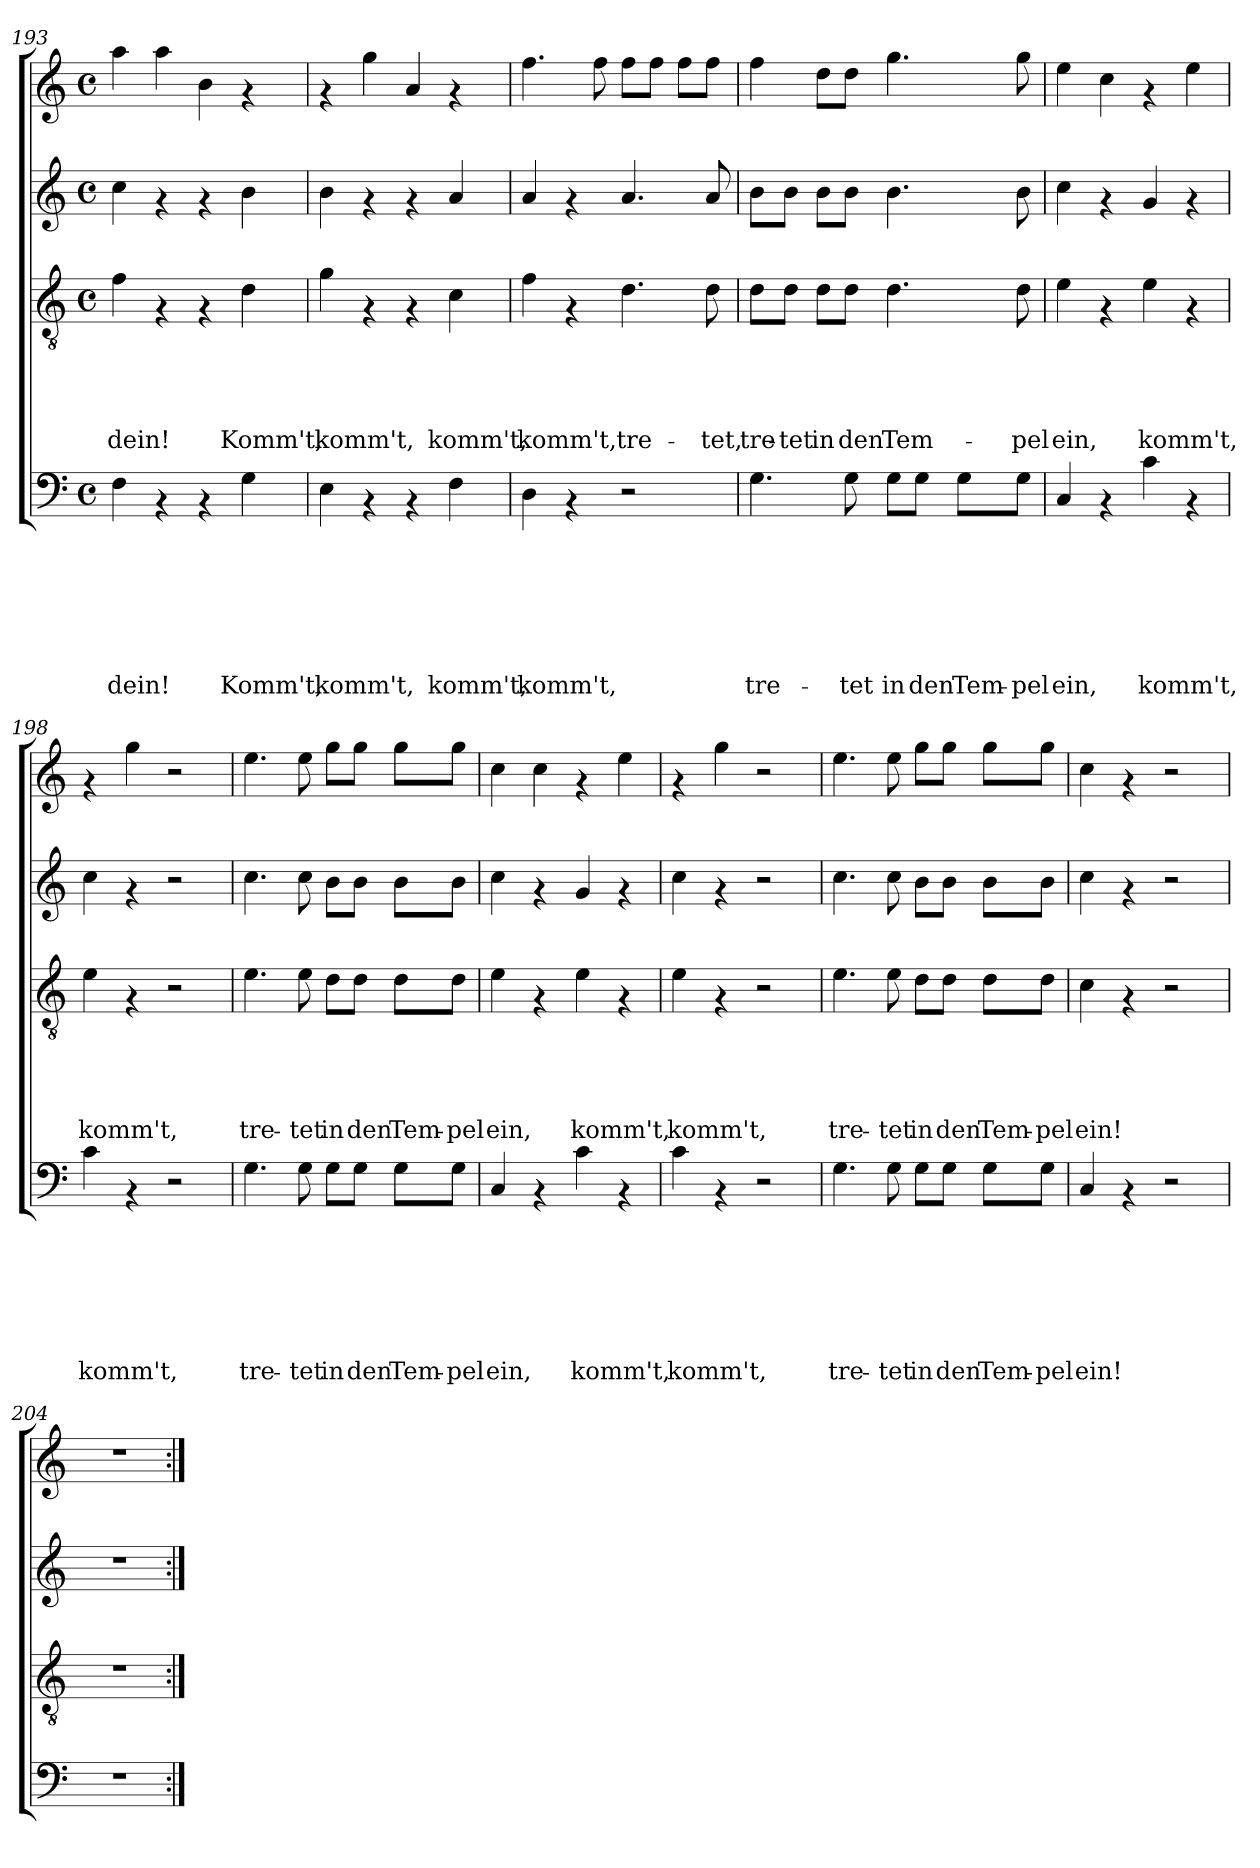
**kern	**text	**text	**text	**text	**text	**text	**text	**kern	**text	**text	**text	**text	**text	**kern	**kern
*part4	*part4	*part4	*part4	*part4	*part4	*part4	*part4	*part3	*part3	*part3	*part3	*part3	*part3	*part2	*part1
*staff4	*staff4	*staff4	*staff4	*staff4	*staff4	*staff4	*staff4	*staff3	*staff3	*staff3	*staff3	*staff3	*staff3	*staff2	*staff1
!!LO:PB:g=z
*clefF4	*	*	*	*	*	*	*	*clefGv2	*	*	*	*	*	*clefG2	*clefG2
*k[]	*	*	*	*	*	*	*	*k[]	*	*	*	*	*	*k[]	*k[]
*C:	*	*	*	*	*	*	*	*C:	*	*	*	*	*	*C:	*C:
*M4/4	*	*	*	*	*	*	*	*M4/4	*	*	*	*	*	*M4/4	*M4/4
*met(c)	*	*	*	*	*	*	*	*met(c)	*	*	*	*	*	*met(c)	*met(c)
=193	=193	=193	=193	=193	=193	=193	=193	=193	=193	=193	=193	=193	=193	=193	=193
!	!	!	!	!	!	!	!LO:LY:b	!	!	!	!	!	!LO:LY:b	!	!
4F\	.	.	.	.	.	.	dein!	4f\	.	.	.	.	dein!	4cc\	4aa\
4rAA	.	.	.	.	.	.	.	4rF	.	.	.	.	.	4rf	4aa\
4rAA	.	.	.	.	.	.	.	4rF	.	.	.	.	.	4rf	4b\
!	!	!	!	!	!	!	!LO:LY:b	!	!	!	!	!	!LO:LY:b	!	!
4G\	.	.	.	.	.	.	Komm't,	4d\	.	.	.	.	Komm't,	4b\	4rf
=194	=194	=194	=194	=194	=194	=194	=194	=194	=194	=194	=194	=194	=194	=194	=194
!	!	!	!	!	!	!	!LO:LY:b	!	!	!	!	!	!LO:LY:b	!	!
4E\	.	.	.	.	.	.	komm't,	4g\	.	.	.	.	komm't,	4b\	4rf
4rAA	.	.	.	.	.	.	.	4rF	.	.	.	.	.	4rf	4gg\
4rAA	.	.	.	.	.	.	.	4rF	.	.	.	.	.	4rf	4a/
!	!	!	!	!	!	!	!LO:LY:b	!	!	!	!	!	!LO:LY:b	!	!
4F\	.	.	.	.	.	.	komm't,	4c\	.	.	.	.	komm't,	4a/	4rf
=195	=195	=195	=195	=195	=195	=195	=195	=195	=195	=195	=195	=195	=195	=195	=195
!	!	!	!	!	!	!	!LO:LY:b	!	!	!	!	!	!LO:LY:b	!	!
4D\	.	.	.	.	.	.	komm't,	4f\	.	.	.	.	komm't,	4a/	4.ff\
4rAA	.	.	.	.	.	.	.	4rF	.	.	.	.	.	4rf	.
.	.	.	.	.	.	.	.	.	.	.	.	.	.	.	8ff\
!	!	!	!	!	!	!	!	!	!	!	!	!	!LO:LY:b	!	!
2r	.	.	.	.	.	.	.	4.d\	.	.	.	.	tre-	4.a/	8ff\L
.	.	.	.	.	.	.	.	.	.	.	.	.	.	.	8ff\J
.	.	.	.	.	.	.	.	.	.	.	.	.	.	.	8ff\L
!	!	!	!	!	!	!	!	!	!	!	!	!	!LO:LY:b	!	!
.	.	.	.	.	.	.	.	8d\	.	.	.	.	-tet,	8a/	8ff\J
!!LO:PB:g=z
=196	=196	=196	=196	=196	=196	=196	=196	=196	=196	=196	=196	=196	=196	=196	=196
!	!	!	!	!	!	!	!LO:LY:b	!	!	!	!	!	!LO:LY:b	!	!
4.G\	.	.	.	.	.	.	tre-	8d\L	.	.	.	.	tre-	8b\L	4ff\
!	!	!	!	!	!	!	!	!	!	!	!	!	!LO:LY:b	!	!
.	.	.	.	.	.	.	.	8d\J	.	.	.	.	-tet	8b\J	.
!	!	!	!	!	!	!	!	!	!	!	!	!	!LO:LY:b	!	!
.	.	.	.	.	.	.	.	8d\L	.	.	.	.	in	8b\L	8dd\L
!	!	!	!	!	!	!	!LO:LY:b	!	!	!	!	!	!LO:LY:b	!	!
8G\	.	.	.	.	.	.	-tet	8d\J	.	.	.	.	den	8b\J	8dd\J
!	!	!	!	!	!	!	!LO:LY:b	!	!	!	!	!	!LO:LY:b	!	!
8G\L	.	.	.	.	.	.	in	4.d\	.	.	.	.	Tem-	4.b\	4.gg\
!	!	!	!	!	!	!	!LO:LY:b	!	!	!	!	!	!	!	!
8G\J	.	.	.	.	.	.	den	.	.	.	.	.	.	.	.
!	!	!	!	!	!	!	!LO:LY:b	!	!	!	!	!	!	!	!
8G\L	.	.	.	.	.	.	Tem-	.	.	.	.	.	.	.	.
!	!	!	!	!	!	!	!LO:LY:b	!	!	!	!	!	!LO:LY:b	!	!
8G\J	.	.	.	.	.	.	-pel	8d\	.	.	.	.	-pel	8b\	8gg\
=197	=197	=197	=197	=197	=197	=197	=197	=197	=197	=197	=197	=197	=197	=197	=197
!	!	!	!	!	!	!	!LO:LY:b	!	!	!	!	!	!LO:LY:b	!	!
4C/	.	.	.	.	.	.	ein,	4e\	.	.	.	.	ein,	4cc\	4ee\
4rAA	.	.	.	.	.	.	.	4rF	.	.	.	.	.	4rf	4cc\
!	!	!	!	!	!	!	!LO:LY:b	!	!	!	!	!	!LO:LY:b	!	!
4c\	.	.	.	.	.	.	komm't,	4e\	.	.	.	.	komm't,	4g/	4rf
4rAA	.	.	.	.	.	.	.	4rF	.	.	.	.	.	4rf	4ee\
=198	=198	=198	=198	=198	=198	=198	=198	=198	=198	=198	=198	=198	=198	=198	=198
!	!	!	!	!	!	!	!LO:LY:b	!	!	!	!	!	!LO:LY:b	!	!
4c\	.	.	.	.	.	.	komm't,	4e\	.	.	.	.	komm't,	4cc\	4rf
4rAA	.	.	.	.	.	.	.	4rF	.	.	.	.	.	4rf	4gg\
2r	.	.	.	.	.	.	.	2r	.	.	.	.	.	2r	2r
=199	=199	=199	=199	=199	=199	=199	=199	=199	=199	=199	=199	=199	=199	=199	=199
!	!	!	!	!	!	!	!LO:LY:b	!	!	!	!	!	!LO:LY:b	!	!
4.G\	.	.	.	.	.	.	tre-	4.e\	.	.	.	.	tre-	4.cc\	4.ee\
!	!	!	!	!	!	!	!LO:LY:b	!	!	!	!	!	!LO:LY:b	!	!
8G\	.	.	.	.	.	.	-tet	8e\	.	.	.	.	-tet	8cc\	8ee\
!	!	!	!	!	!	!	!LO:LY:b	!	!	!	!	!	!LO:LY:b	!	!
8G\L	.	.	.	.	.	.	in	8d\L	.	.	.	.	in	8b\L	8gg\L
!	!	!	!	!	!	!	!LO:LY:b	!	!	!	!	!	!LO:LY:b	!	!
8G\J	.	.	.	.	.	.	den	8d\J	.	.	.	.	den	8b\J	8gg\J
!	!	!	!	!	!	!	!LO:LY:b	!	!	!	!	!	!LO:LY:b	!	!
8G\L	.	.	.	.	.	.	Tem-	8d\L	.	.	.	.	Tem-	8b\L	8gg\L
!	!	!	!	!	!	!	!LO:LY:b	!	!	!	!	!	!LO:LY:b	!	!
8G\J	.	.	.	.	.	.	-pel	8d\J	.	.	.	.	-pel	8b\J	8gg\J
!!LO:LB:g=z
=200	=200	=200	=200	=200	=200	=200	=200	=200	=200	=200	=200	=200	=200	=200	=200
!	!	!	!	!	!	!	!LO:LY:b	!	!	!	!	!	!LO:LY:b	!	!
4C/	.	.	.	.	.	.	ein,	4e\	.	.	.	.	ein,	4cc\	4cc\
4rAA	.	.	.	.	.	.	.	4rF	.	.	.	.	.	4rf	4cc\
!	!	!	!	!	!	!	!LO:LY:b	!	!	!	!	!	!LO:LY:b	!	!
4c\	.	.	.	.	.	.	komm't,	4e\	.	.	.	.	komm't,	4g/	4rf
4rAA	.	.	.	.	.	.	.	4rF	.	.	.	.	.	4rf	4ee\
=201	=201	=201	=201	=201	=201	=201	=201	=201	=201	=201	=201	=201	=201	=201	=201
!	!	!	!	!	!	!	!LO:LY:b	!	!	!	!	!	!LO:LY:b	!	!
4c\	.	.	.	.	.	.	komm't,	4e\	.	.	.	.	komm't,	4cc\	4rf
4rAA	.	.	.	.	.	.	.	4rF	.	.	.	.	.	4rf	4gg\
2r	.	.	.	.	.	.	.	2r	.	.	.	.	.	2r	2r
=202	=202	=202	=202	=202	=202	=202	=202	=202	=202	=202	=202	=202	=202	=202	=202
!	!	!	!	!	!	!	!LO:LY:b	!	!	!	!	!	!LO:LY:b	!	!
4.G\	.	.	.	.	.	.	tre-	4.e\	.	.	.	.	tre-	4.cc\	4.ee\
!	!	!	!	!	!	!	!LO:LY:b	!	!	!	!	!	!LO:LY:b	!	!
8G\	.	.	.	.	.	.	-tet	8e\	.	.	.	.	-tet	8cc\	8ee\
!	!	!	!	!	!	!	!LO:LY:b	!	!	!	!	!	!LO:LY:b	!	!
8G\L	.	.	.	.	.	.	in	8d\L	.	.	.	.	in	8b\L	8gg\L
!	!	!	!	!	!	!	!LO:LY:b	!	!	!	!	!	!LO:LY:b	!	!
8G\J	.	.	.	.	.	.	den	8d\J	.	.	.	.	den	8b\J	8gg\J
!	!	!	!	!	!	!	!LO:LY:b	!	!	!	!	!	!LO:LY:b	!	!
8G\L	.	.	.	.	.	.	Tem-	8d\L	.	.	.	.	Tem-	8b\L	8gg\L
!	!	!	!	!	!	!	!LO:LY:b	!	!	!	!	!	!LO:LY:b	!	!
8G\J	.	.	.	.	.	.	-pel	8d\J	.	.	.	.	-pel	8b\J	8gg\J
=203	=203	=203	=203	=203	=203	=203	=203	=203	=203	=203	=203	=203	=203	=203	=203
!	!	!	!	!	!	!	!LO:LY:b	!	!	!	!	!	!LO:LY:b	!	!
4C/	.	.	.	.	.	.	ein!	4c\	.	.	.	.	ein!	4cc\	4cc\
4rAA	.	.	.	.	.	.	.	4rF	.	.	.	.	.	4rf	4rf
2r	.	.	.	.	.	.	.	2r	.	.	.	.	.	2r	2r
=204	=204	=204	=204	=204	=204	=204	=204	=204	=204	=204	=204	=204	=204	=204	=204
1r	.	.	.	.	.	.	.	1r	.	.	.	.	.	1r	1r
=:|!	=:|!	=:|!	=:|!	=:|!	=:|!	=:|!	=:|!	=:|!	=:|!	=:|!	=:|!	=:|!	=:|!	=:|!	=:|!
*-	*-	*-	*-	*-	*-	*-	*-	*-	*-	*-	*-	*-	*-	*-	*-
